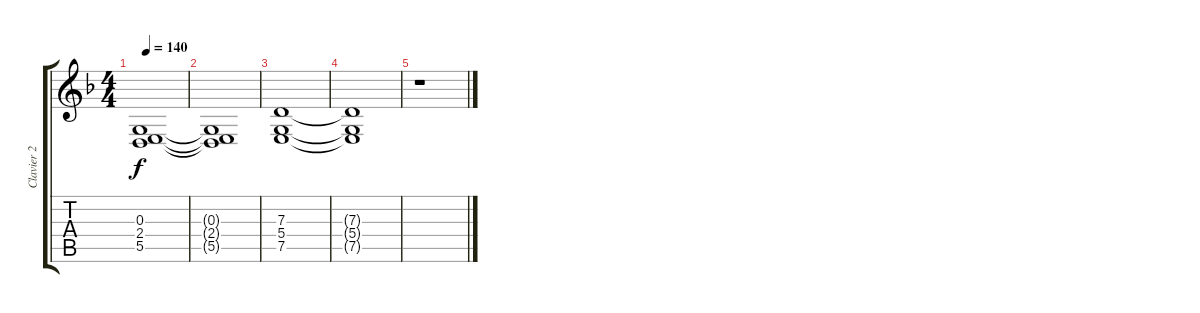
\track ("Clavier 2" "Clavier 2") {instrument stringensemble1}
\staff {score tabs}
\tuning (E4 B3 G3 D3 A2 E2) {hide}
\ts (4 4)
\tempo 140
\clef g2
\ks f
(0.3 2.4 5.5).1{dy f} |
(0.3{t} 2.4{t} 5.5{t}).1 |
(7.3 5.4 7.5).1 |
(7.3{t} 5.4{t} 7.5{t}).1 |
r.1
